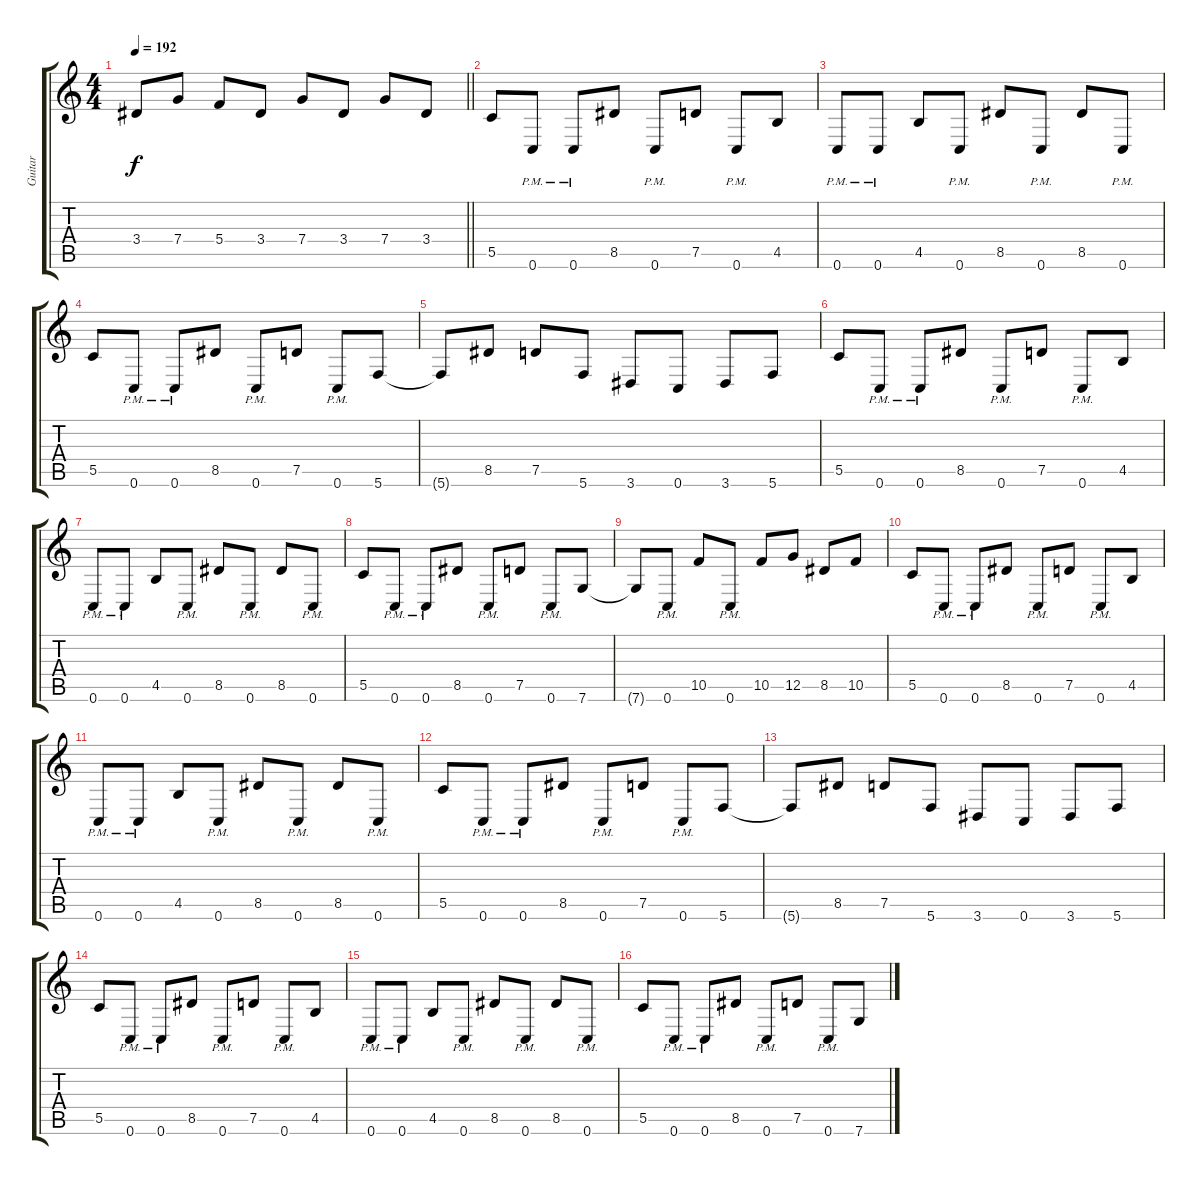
\track ("Guitar" "Guitar") {instrument distortionguitar}
\staff {score tabs}
\tuning (D4 A3 F3 C3 G2 C2) {hide}
\ts (4 4)
\tempo 192
\clef g2
\barLineRight lightlight
\ks c
3.4.8{dy f} 7.4.8 5.4.8 3.4.8 7.4.8 3.4.8 7.4.8 3.4.8 |
\section ("" "")
5.5.8 0.6{pm}.8 0.6{pm}.8 8.5.8 0.6{pm}.8 7.5.8 0.6{pm}.8 4.5.8 |
0.6{pm}.8 0.6{pm}.8 4.5.8 0.6{pm}.8 8.5.8 0.6{pm}.8 8.5.8 0.6{pm}.8 |
5.5.8 0.6{pm}.8 0.6{pm}.8 8.5.8 0.6{pm}.8 7.5.8 0.6{pm}.8 5.6.8 |
5.6{t}.8 8.5.8 7.5.8 5.6.8 3.6.8 0.6.8 3.6.8 5.6.8 |
5.5.8 0.6{pm}.8 0.6{pm}.8 8.5.8 0.6{pm}.8 7.5.8 0.6{pm}.8 4.5.8 |
0.6{pm}.8 0.6{pm}.8 4.5.8 0.6{pm}.8 8.5.8 0.6{pm}.8 8.5.8 0.6{pm}.8 |
5.5.8 0.6{pm}.8 0.6{pm}.8 8.5.8 0.6{pm}.8 7.5.8 0.6{pm}.8 7.6.8 |
7.6{t}.8 0.6{pm}.8 10.5.8 0.6{pm}.8 10.5.8 12.5.8 8.5.8 10.5.8 |
5.5.8 0.6{pm}.8 0.6{pm}.8 8.5.8 0.6{pm}.8 7.5.8 0.6{pm}.8 4.5.8 |
0.6{pm}.8 0.6{pm}.8 4.5.8 0.6{pm}.8 8.5.8 0.6{pm}.8 8.5.8 0.6{pm}.8 |
5.5.8 0.6{pm}.8 0.6{pm}.8 8.5.8 0.6{pm}.8 7.5.8 0.6{pm}.8 5.6.8 |
5.6{t}.8 8.5.8 7.5.8 5.6.8 3.6.8 0.6.8 3.6.8 5.6.8 |
5.5.8 0.6{pm}.8 0.6{pm}.8 8.5.8 0.6{pm}.8 7.5.8 0.6{pm}.8 4.5.8 |
0.6{pm}.8 0.6{pm}.8 4.5.8 0.6{pm}.8 8.5.8 0.6{pm}.8 8.5.8 0.6{pm}.8 |
5.5.8 0.6{pm}.8 0.6{pm}.8 8.5.8 0.6{pm}.8 7.5.8 0.6{pm}.8 7.6.8
